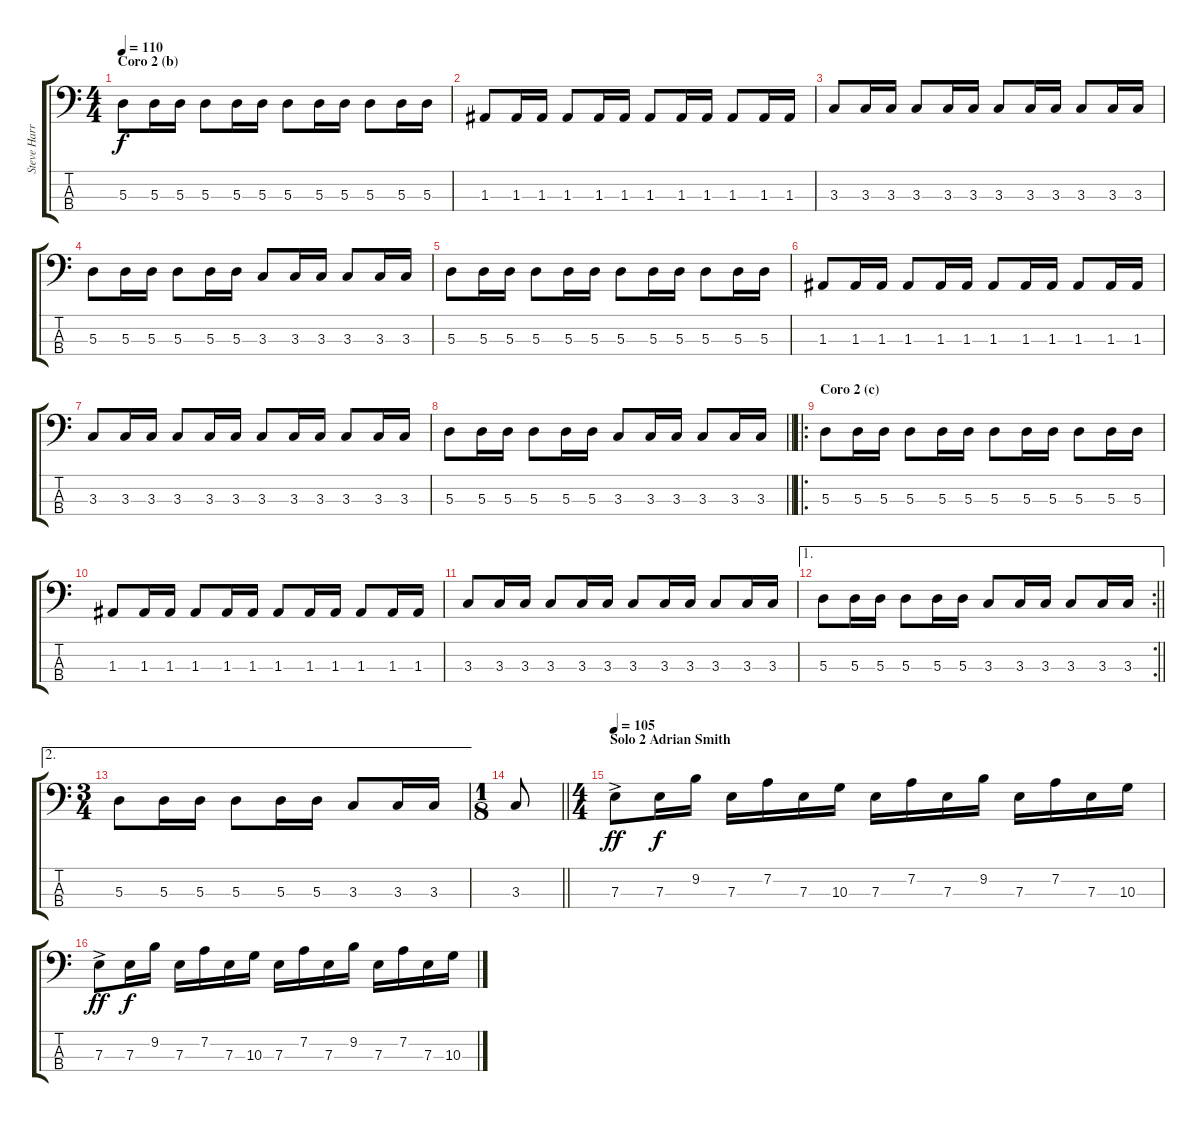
\track ("Steve Harris" "Steve Harr") {instrument electricbassfinger}
\staff {score tabs}
\tuning (G2 D2 A1 E1) {hide}
\ts (4 4)
\section ("" "Coro 2 (b)")
\tempo 110
\clef f4
\ks c
5.3.8{dy f} 5.3.16 5.3.16 5.3.8 5.3.16 5.3.16 5.3.8 5.3.16 5.3.16 5.3.8 5.3.16 5.3.16 |
1.3.8 1.3.16 1.3.16 1.3.8 1.3.16 1.3.16 1.3.8 1.3.16 1.3.16 1.3.8 1.3.16 1.3.16 |
3.3.8 3.3.16 3.3.16 3.3.8 3.3.16 3.3.16 3.3.8 3.3.16 3.3.16 3.3.8 3.3.16 3.3.16 |
5.3.8 5.3.16 5.3.16 5.3.8 5.3.16 5.3.16 3.3.8 3.3.16 3.3.16 3.3.8 3.3.16 3.3.16 |
5.3.8 5.3.16 5.3.16 5.3.8 5.3.16 5.3.16 5.3.8 5.3.16 5.3.16 5.3.8 5.3.16 5.3.16 |
1.3.8 1.3.16 1.3.16 1.3.8 1.3.16 1.3.16 1.3.8 1.3.16 1.3.16 1.3.8 1.3.16 1.3.16 |
3.3.8 3.3.16 3.3.16 3.3.8 3.3.16 3.3.16 3.3.8 3.3.16 3.3.16 3.3.8 3.3.16 3.3.16 |
\barLineRight lightlight
5.3.8 5.3.16 5.3.16 5.3.8 5.3.16 5.3.16 3.3.8 3.3.16 3.3.16 3.3.8 3.3.16 3.3.16 |
\ro
\section ("" "Coro 2 (c)")
5.3.8 5.3.16 5.3.16 5.3.8 5.3.16 5.3.16 5.3.8 5.3.16 5.3.16 5.3.8 5.3.16 5.3.16 |
1.3.8 1.3.16 1.3.16 1.3.8 1.3.16 1.3.16 1.3.8 1.3.16 1.3.16 1.3.8 1.3.16 1.3.16 |
3.3.8 3.3.16 3.3.16 3.3.8 3.3.16 3.3.16 3.3.8 3.3.16 3.3.16 3.3.8 3.3.16 3.3.16 |
\ae 1
\rc 2
\barLineRight lightlight
5.3.8 5.3.16 5.3.16 5.3.8 5.3.16 5.3.16 3.3.8 3.3.16 3.3.16 3.3.8 3.3.16 3.3.16 |
\ae 2
\ts (3 4)
5.3.8 5.3.16 5.3.16 5.3.8 5.3.16 5.3.16 3.3.8 3.3.16 3.3.16 |
\ts (1 8)
\barLineRight lightlight
3.3.8 |
\ts (4 4)
\section ("" "Solo 2 Adrian Smith")
\tempo 105
7.3{ac}.8{dy ff} 7.3.16{dy f} 9.2.16 7.3.16 7.2.16 7.3.16 10.3.16 7.3.16 7.2.16 7.3.16 9.2.16 7.3.16 7.2.16 7.3.16 10.3.16 |
7.3{ac}.8{dy ff} 7.3.16{dy f} 9.2.16 7.3.16 7.2.16 7.3.16 10.3.16 7.3.16 7.2.16 7.3.16 9.2.16 7.3.16 7.2.16 7.3.16 10.3.16
